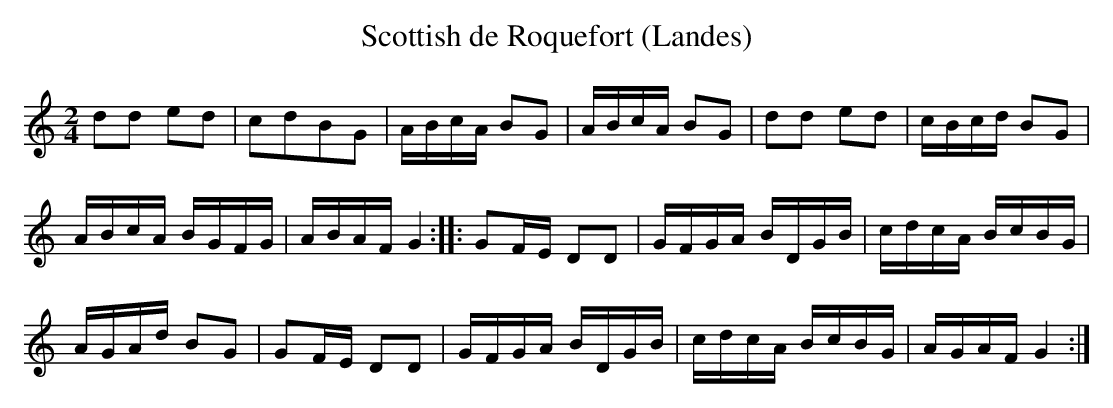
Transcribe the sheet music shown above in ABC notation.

X:1
T:Scottish de Roquefort (Landes)
M:2/4
L:1/16
K:C
d2d2 e2d2|c2d2B2G2|ABcA B2G2|\
ABcA B2G2|d2d2 e2d2|cBcd B2G2|
ABcA BGFG|ABAF G4:|\
|:G2FE D2D2|GFGA BDGB|cdcA BcBG|
AGAd B2G2|G2FE D2D2|\
GFGA BDGB|cdcA BcBG|AGAF G4:|
